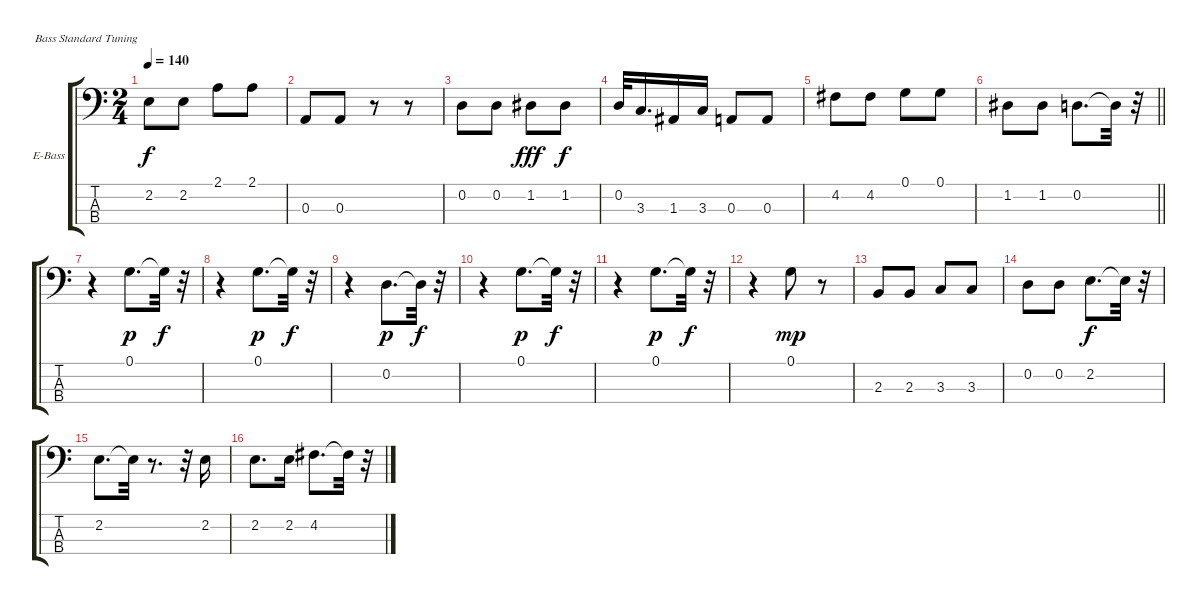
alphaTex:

\bracketExtendMode groupsimilarinstruments
\firstSystemTrackNameOrientation horizontal
\otherSystemsTrackNameOrientation horizontal
\track ("Electric Bass" "E-Bass") {instrument electricbassfinger}
\staff {score tabs}
\tuning (G2 D2 A1 E1)
\ts (2 4)
\tempo 140
\clef f4
\scale
0.333333
\ks c
2.2.8{dy f} 2.2.8 2.1.8 2.1.8 |
\scale
0.333333 0.3.8 0.3.8 r.8 r.8 |
\scale
0.333333 0.2.8 0.2.8 1.2.8{dy fff} 1.2.8{dy f} |
\scale
0.333333 0.2.32 3.3.16{d} 1.3.16 3.3.16 0.3.8 0.3.8 |
\scale
0.333333 4.2.8 4.2.8 0.1.8 0.1.8 |
\scale
0.333333
\barLineRight lightlight
1.2.8 1.2.8 0.2.8{d} 0.2{t}.32 r.32 |
\scale
0.333333 r.4 0.1.8{d dy p} 0.1{t}.32{dy f} r.32 |
\scale
0.333333 r.4 0.1.8{d dy p} 0.1{t}.32{dy f} r.32 |
\scale
0.333333 r.4 0.2.8{d dy p} 0.2{t}.32{dy f} r.32 |
\scale
0.333333 r.4 0.1.8{d dy p} 0.1{t}.32{dy f} r.32 |
\scale
0.333333 r.4 0.1.8{d dy p} 0.1{t}.32{dy f} r.32 |
\scale
0.333333 r.4 0.1.8{dy mp} r.8 |
\scale
0.333333 2.3.8 2.3.8 3.3.8 3.3.8 |
\scale
0.333333 0.2.8 0.2.8 2.2.8{d dy f} 2.2{t}.32 r.32 |
\scale
0.333333 2.2.8{d} 2.2{t}.32 r.8{d} r.32 2.2.16 |
\scale
0.333333 2.2.8{d} 2.2.16 4.2.8{d} 4.2{t}.32 r.32
